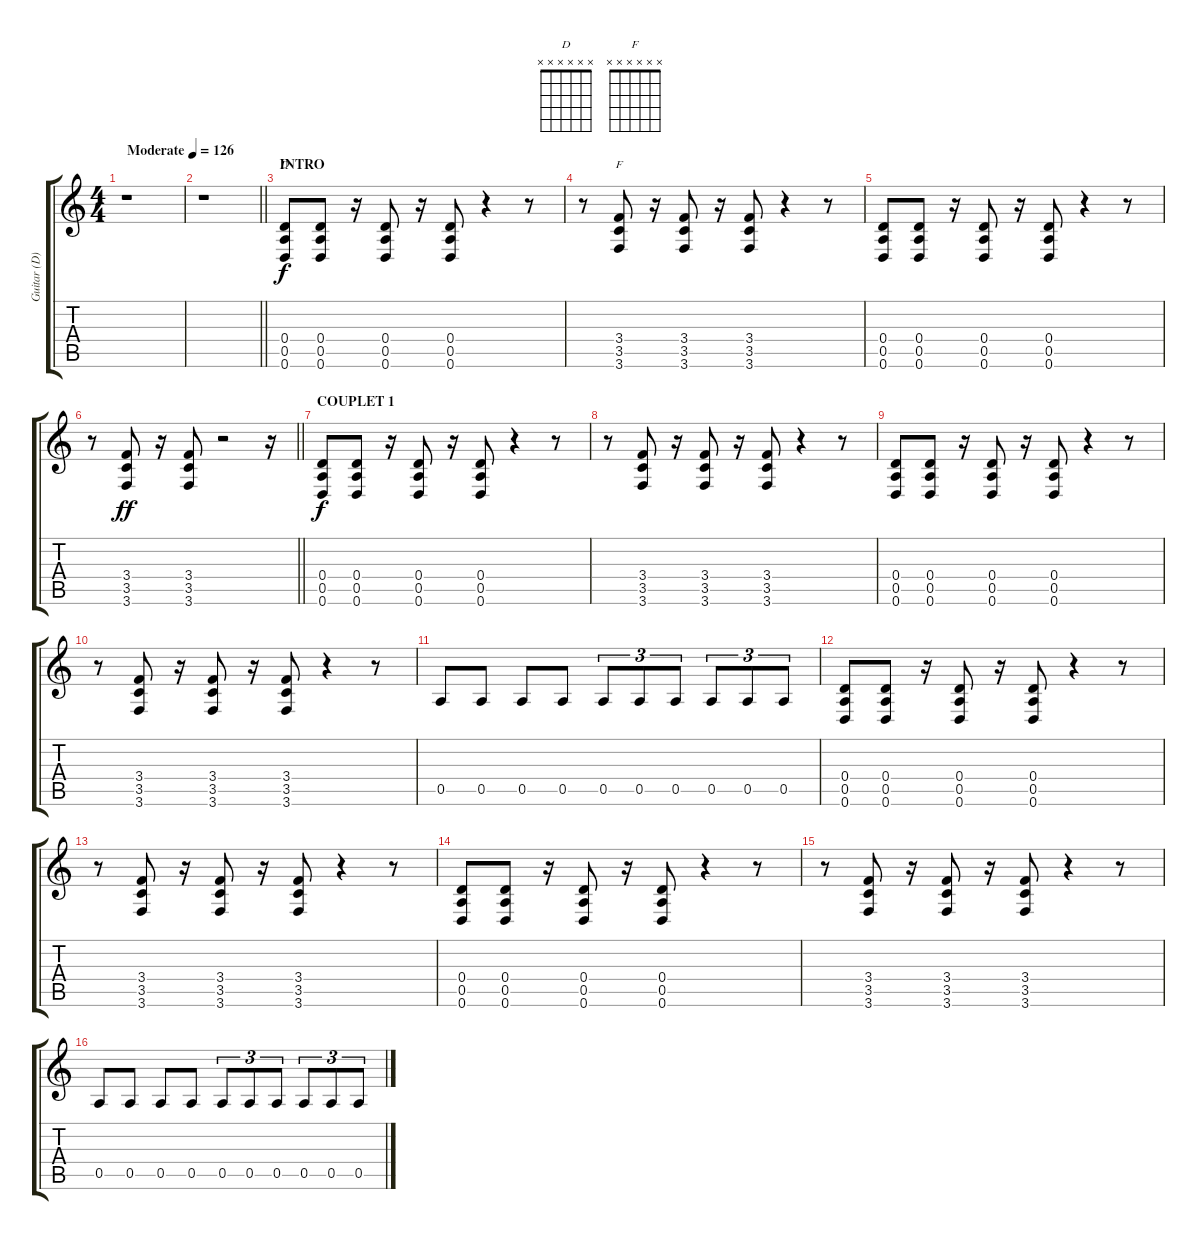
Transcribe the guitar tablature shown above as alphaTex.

\track ("Guitar (D)" "Guitar (D)") {instrument distortionguitar}
\staff {score tabs}
\tuning (E4 B3 G3 D3 A2 D2) {hide}
\chord ("D" x x x x x x)
\chord ("F" x x x x x x)
\ts (4 4)
\tempo (126 "Moderate")
\clef g2
\ks c
r.1{dy f instrument distortionguitar} |
\barLineRight lightlight
r.1 |
\section ("" "INTRO")
(0.4 0.5 0.6).8{ch "D"} (0.4 0.5 0.6).8 r.16 (0.4 0.5 0.6).8 r.16 (0.4 0.5 0.6).8 r.4 r.8 |
r.8 (3.4 3.5 3.6).8{ch "F"} r.16 (3.4 3.5 3.6).8 r.16 (3.4 3.5 3.6).8 r.4 r.8 |
(0.4 0.5 0.6).8 (0.4 0.5 0.6).8 r.16 (0.4 0.5 0.6).8 r.16 (0.4 0.5 0.6).8 r.4 r.8 |
\barLineRight lightlight
r.8 (3.4 3.5 3.6).8{dy ff} r.16 (3.4 3.5 3.6).8 r.2 r.16 |
\section ("" "COUPLET 1")
(0.4 0.5 0.6).8{dy f} (0.4 0.5 0.6).8 r.16 (0.4 0.5 0.6).8 r.16 (0.4 0.5 0.6).8 r.4 r.8 |
r.8 (3.4 3.5 3.6).8 r.16 (3.4 3.5 3.6).8 r.16 (3.4 3.5 3.6).8 r.4 r.8 |
(0.4 0.5 0.6).8 (0.4 0.5 0.6).8 r.16 (0.4 0.5 0.6).8 r.16 (0.4 0.5 0.6).8 r.4 r.8 |
r.8 (3.4 3.5 3.6).8 r.16 (3.4 3.5 3.6).8 r.16 (3.4 3.5 3.6).8 r.4 r.8 |
0.5.8 0.5.8 0.5.8 0.5.8 0.5.8{tu (3 2)} 0.5.8{tu (3 2)} 0.5.8{tu (3 2)} 0.5.8{tu (3 2)} 0.5.8{tu (3 2)} 0.5.8{tu (3 2)} |
(0.4 0.5 0.6).8 (0.4 0.5 0.6).8 r.16 (0.4 0.5 0.6).8 r.16 (0.4 0.5 0.6).8 r.4 r.8 |
r.8 (3.4 3.5 3.6).8 r.16 (3.4 3.5 3.6).8 r.16 (3.4 3.5 3.6).8 r.4 r.8 |
(0.4 0.5 0.6).8 (0.4 0.5 0.6).8 r.16 (0.4 0.5 0.6).8 r.16 (0.4 0.5 0.6).8 r.4 r.8 |
r.8 (3.4 3.5 3.6).8 r.16 (3.4 3.5 3.6).8 r.16 (3.4 3.5 3.6).8 r.4 r.8 |
0.5.8 0.5.8 0.5.8 0.5.8 0.5.8{tu (3 2)} 0.5.8{tu (3 2)} 0.5.8{tu (3 2)} 0.5.8{tu (3 2)} 0.5.8{tu (3 2)} 0.5.8{tu (3 2)}
